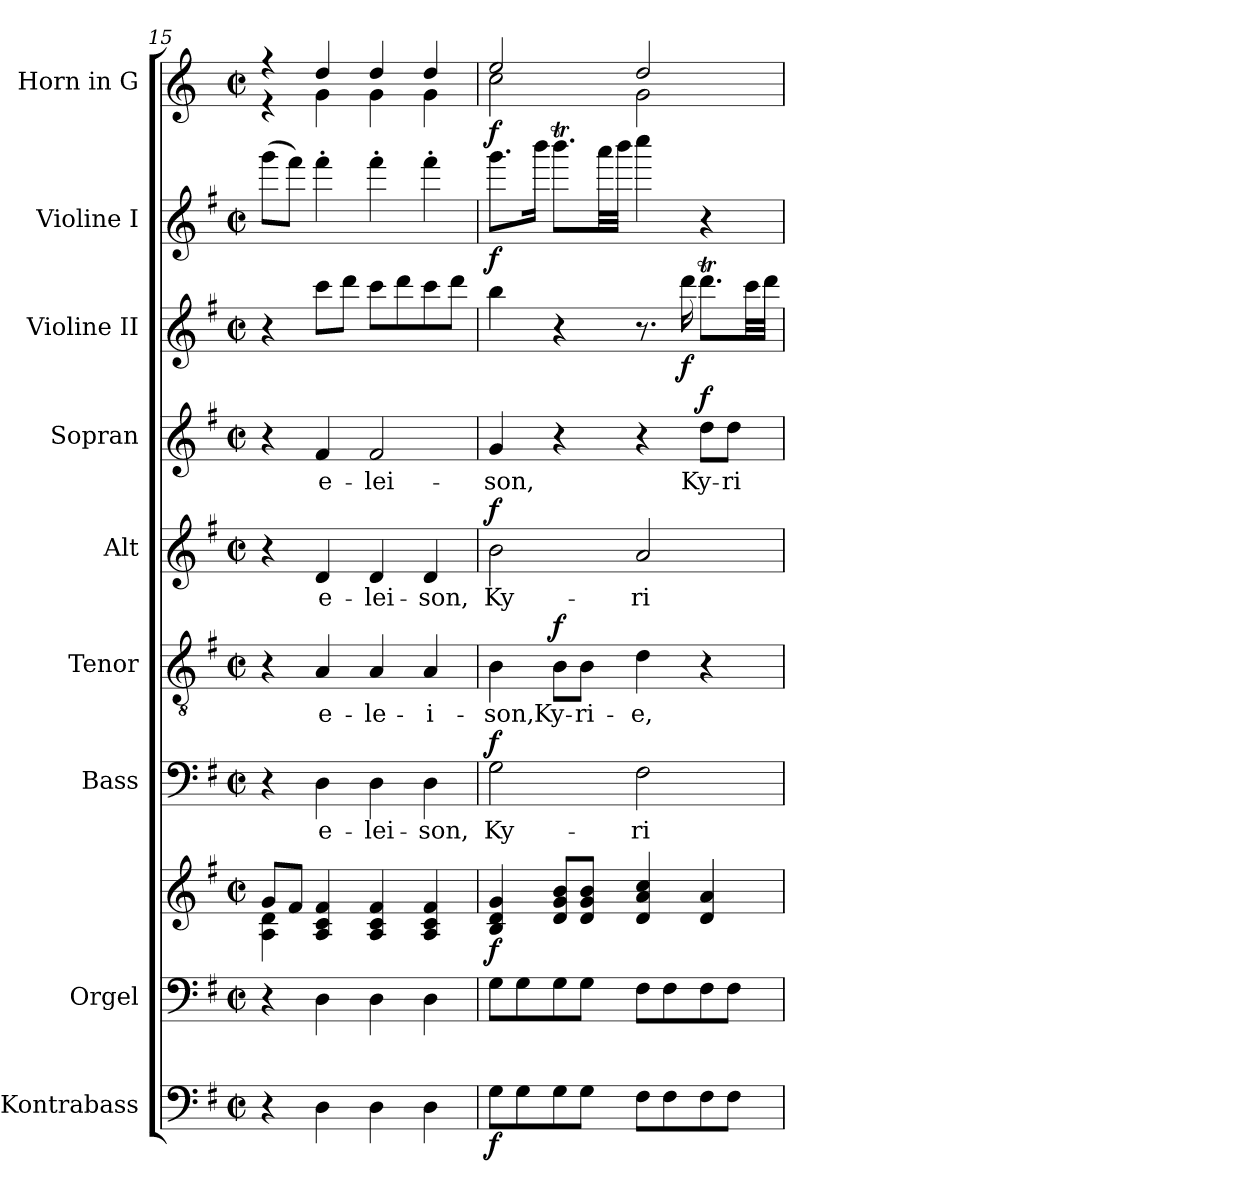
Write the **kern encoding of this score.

**kern	**dynam	**kern	**kern	**dynam	**kern	**text	**dynam	**kern	**text	**dynam	**kern	**text	**dynam	**kern	**text	**dynam	**kern	**dynam	**kern	**dynam	**kern	**dynam
*part9	*part9	*part8	*part8	*part8	*part7	*part7	*part7	*part6	*part6	*part6	*part5	*part5	*part5	*part4	*part4	*part4	*part3	*part3	*part2	*part2	*part1	*part1
*staff10	*staff10	*staff9	*staff8	*staff8/9	*staff7	*staff7	*staff7	*staff6	*staff6	*staff6	*staff5	*staff5	*staff5	*staff4	*staff4	*staff4	*staff3	*staff3	*staff2	*staff2	*staff1	*staff1
*I"Kontrabass	*	*I"Orgel	*	*	*I"Bass	*	*	*I"Tenor	*	*	*I"Alt	*	*	*I"Sopran	*	*	*I"Violine II	*	*I"Violine I	*	*I"Horn in G	*
*I'Kb.	*	*I'Org.	*	*	*I'B	*	*	*I'T	*	*	*I'A	*	*	*I'S	*	*	*I'Vl. II	*	*I'Vl. I	*	*I'Hrn.	*
*clefF4	*	*clefF4	*clefG2	*	*clefF4	*	*	*clefGv2	*	*	*clefG2	*	*	*clefG2	*	*	*clefG2	*	*clefG2	*	*clefG2	*
*ITrd7c12	*	*	*	*	*	*	*	*	*	*	*	*	*	*	*	*	*ITrd7c12	*	*ITrd7c12	*	*ITrd3c5	*
*k[f#]	*	*k[f#]	*k[f#]	*	*k[f#]	*	*	*k[f#]	*	*	*k[f#]	*	*	*k[f#]	*	*	*k[f#]	*	*k[f#]	*	*k[f#]	*
*G:	*	*G:	*G:	*	*G:	*	*	*G:	*	*	*G:	*	*	*G:	*	*	*G:	*	*G:	*	*G:	*
*M2/2	*	*M2/2	*M2/2	*	*M2/2	*	*	*M2/2	*	*	*M2/2	*	*	*M2/2	*	*	*M2/2	*	*M2/2	*	*M2/2	*
*met(c|)	*	*met(c|)	*met(c|)	*	*met(c|)	*	*	*met(c|)	*	*	*met(c|)	*	*	*met(c|)	*	*	*met(c|)	*	*met(c|)	*	*met(c|)	*
=15	=15	=15	=15	=15	=15	=15	=15	=15	=15	=15	=15	=15	=15	=15	=15	=15	=15	=15	=15	=15	=15	=15
*	*	*	*^	*	*	*	*	*	*	*	*	*	*	*	*	*	*	*	*	*	*^	*
4r	.	4r	8g/L	4A\ 4d\	.	4r	.	.	4r	.	.	4r	.	.	4r	.	.	4r	.	(>8gg\L	.	4r	4r	.
.	.	.	8f#/J	.	.	.	.	.	.	.	.	.	.	.	.	.	.	.	.	8ff#\J)	.	.	.	.
!	!	!	!	!	!	!	!LO:LY:b	!	!	!LO:LY:b	!	!	!LO:LY:b	!	!	!LO:LY:b	!	!	!	!	!	!	!	!
4DD\	.	4D\	4A/ 4c/ 4f#/	2.ryy	.	4D\	e-	.	4A/	e-	.	4d/	e-	.	4f#/	e-	.	8cc\L	.	4ff#'>\	.	4a/	4d\	.
.	.	.	.	.	.	.	.	.	.	.	.	.	.	.	.	.	.	8dd\J	.	.	.	.	.	.
!	!	!	!	!	!	!	!LO:LY:b	!	!	!LO:LY:b	!	!	!LO:LY:b	!	!	!LO:LY:b	!	!	!	!	!	!	!	!
4DD\	.	4D\	4A/ 4c/ 4f#/	.	.	4D\	-lei-	.	4A/	-le-	.	4d/	-lei-	.	2f#/	-lei-	.	8cc\L	.	4ff#'>\	.	4a/	4d\	.
.	.	.	.	.	.	.	.	.	.	.	.	.	.	.	.	.	.	8dd\	.	.	.	.	.	.
!	!	!	!	!	!	!	!LO:LY:b	!	!	!LO:LY:b	!	!	!LO:LY:b	!	!	!	!	!	!	!	!	!	!	!
4DD\	.	4D\	4A/ 4c/ 4f#/	.	.	4D\	-son,	.	4A/	-i-	.	4d/	-son,	.	.	.	.	8cc\	.	4ff#'>\	.	4a/	4d\	.
.	.	.	.	.	.	.	.	.	.	.	.	.	.	.	.	.	.	8dd\J	.	.	.	.	.	.
*	*	*	*v	*v	*	*	*	*	*	*	*	*	*	*	*	*	*	*	*	*	*	*	*	*
=16	=16	=16	=16	=16	=16	=16	=16	=16	=16	=16	=16	=16	=16	=16	=16	=16	=16	=16	=16	=16	=16	=16	=16
!	!LO:DY:b	!	!	!LO:DY:b	!	!LO:LY:b	!LO:DY:a	!	!LO:LY:b	!	!	!LO:LY:b	!LO:DY:a	!	!LO:LY:b	!	!	!	!	!LO:DY:b	!	!	!LO:DY:b
8GG\L	f	8G\L	4B/ 4d/ 4g/	f	2G\	Ky-	f	4B\	-son,	.	2b\	Ky-	f	4g/	-son,	.	4b\	.	8.gg\L	f	2b/	2g\	f
8GG\	.	8G\	.	.	.	.	.	.	.	.	.	.	.	.	.	.	.	.	.	.	.	.	.
.	.	.	.	.	.	.	.	.	.	.	.	.	.	.	.	.	.	.	16bb\Jk	.	.	.	.
!	!	!	!	!	!	!	!	!	!LO:LY:b	!LO:DY:a	!	!	!	!	!	!	!	!	!	!	!	!	!
8GG\	.	8G\	8d/ 8g/ 8b/L	.	.	.	.	8B\L	Ky-	f	.	.	.	4r	.	.	4r	.	8.bbt\L	.	.	.	.
!	!	!	!	!	!	!	!	!	!LO:LY:b	!	!	!	!	!	!	!	!	!	!	!	!	!	!
8GG\J	.	8G\J	8d/ 8g/ 8b/J	.	.	.	.	8B\J	-ri-	.	.	.	.	.	.	.	.	.	.	.	.	.	.
.	.	.	.	.	.	.	.	.	.	.	.	.	.	.	.	.	.	.	32aa\LL	.	.	.	.
.	.	.	.	.	.	.	.	.	.	.	.	.	.	.	.	.	.	.	32bb\JJJ	.	.	.	.
!	!	!	!	!	!	!LO:LY:b	!	!	!LO:LY:b	!	!	!LO:LY:b	!	!	!	!	!	!	!	!	!	!	!
8FF#\L	.	8F#\L	4d/ 4a/ 4cc/	.	2F#\	-ri-	.	4d\	-e,	.	2a/	-ri-	.	4r	.	.	8.r	.	4ccc\	.	2a/	2d\	.
8FF#\	.	8F#\	.	.	.	.	.	.	.	.	.	.	.	.	.	.	.	.	.	.	.	.	.
!	!	!	!	!	!	!	!	!	!	!	!	!	!	!	!	!	!	!LO:DY:b	!	!	!	!	!
.	.	.	.	.	.	.	.	.	.	.	.	.	.	.	.	.	16dd\	f	.	.	.	.	.
!	!	!	!	!	!	!	!	!	!	!	!	!	!	!	!LO:LY:b	!LO:DY:a	!	!	!	!	!	!	!
8FF#\	.	8F#\	4d/ 4a/	.	.	.	.	4r	.	.	.	.	.	8dd\L	Ky-	f	8.ddT\L	.	4r	.	.	.	.
!	!	!	!	!	!	!	!	!	!	!	!	!	!	!	!LO:LY:b	!	!	!	!	!	!	!	!
8FF#\J	.	8F#\J	.	.	.	.	.	.	.	.	.	.	.	8dd\J	-ri-	.	.	.	.	.	.	.	.
.	.	.	.	.	.	.	.	.	.	.	.	.	.	.	.	.	32cc\LL	.	.	.	.	.	.
.	.	.	.	.	.	.	.	.	.	.	.	.	.	.	.	.	32dd\JJJ	.	.	.	.	.	.
*	*	*	*	*	*	*	*	*	*	*	*	*	*	*	*	*	*	*	*	*	*v	*v	*
=	=	=	=	=	=	=	=	=	=	=	=	=	=	=	=	=	=	=	=	=	=	=
*-	*-	*-	*-	*-	*-	*-	*-	*-	*-	*-	*-	*-	*-	*-	*-	*-	*-	*-	*-	*-	*-	*-
